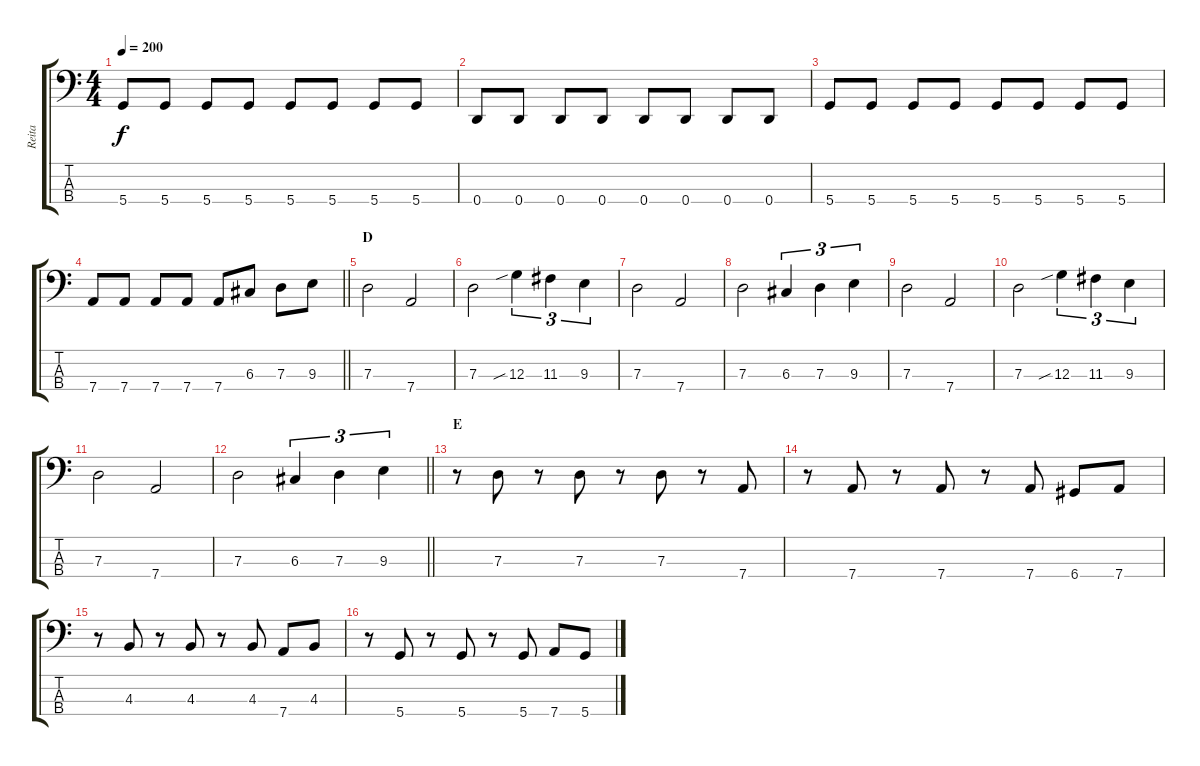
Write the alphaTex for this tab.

\track ("Reita" "Reita") {instrument electricbasspick}
\staff {score tabs}
\tuning (F2 C2 G1 D1) {hide}
\ts (4 4)
\tempo 200
\clef f4
\ks c
5.4.8{dy f} 5.4.8 5.4.8 5.4.8 5.4.8 5.4.8 5.4.8 5.4.8 |
0.4.8 0.4.8 0.4.8 0.4.8 0.4.8 0.4.8 0.4.8 0.4.8 |
5.4.8 5.4.8 5.4.8 5.4.8 5.4.8 5.4.8 5.4.8 5.4.8 |
\barLineRight lightlight
7.4.8 7.4.8 7.4.8 7.4.8 7.4.8 6.3.8 7.3.8 9.3.8 |
\section ("" "D")
7.3.2 7.4.2 |
7.3.2 12.3{sib}.4{tu (3 2)} 11.3.4{tu (3 2)} 9.3.4{tu (3 2)} |
7.3.2 7.4.2 |
7.3.2 6.3.4{tu (3 2)} 7.3.4{tu (3 2)} 9.3.4{tu (3 2)} |
7.3.2 7.4.2 |
7.3.2 12.3{sib}.4{tu (3 2)} 11.3.4{tu (3 2)} 9.3.4{tu (3 2)} |
7.3.2 7.4.2 |
\barLineRight lightlight
7.3.2 6.3.4{tu (3 2)} 7.3.4{tu (3 2)} 9.3.4{tu (3 2)} |
\section ("" "E")
r.8 7.3.8 r.8 7.3.8 r.8 7.3.8 r.8 7.4.8 |
r.8 7.4.8 r.8 7.4.8 r.8 7.4.8 6.4.8 7.4.8 |
r.8 4.3.8 r.8 4.3.8 r.8 4.3.8 7.4.8 4.3.8 |
r.8 5.4.8 r.8 5.4.8 r.8 5.4.8 7.4.8 5.4.8
